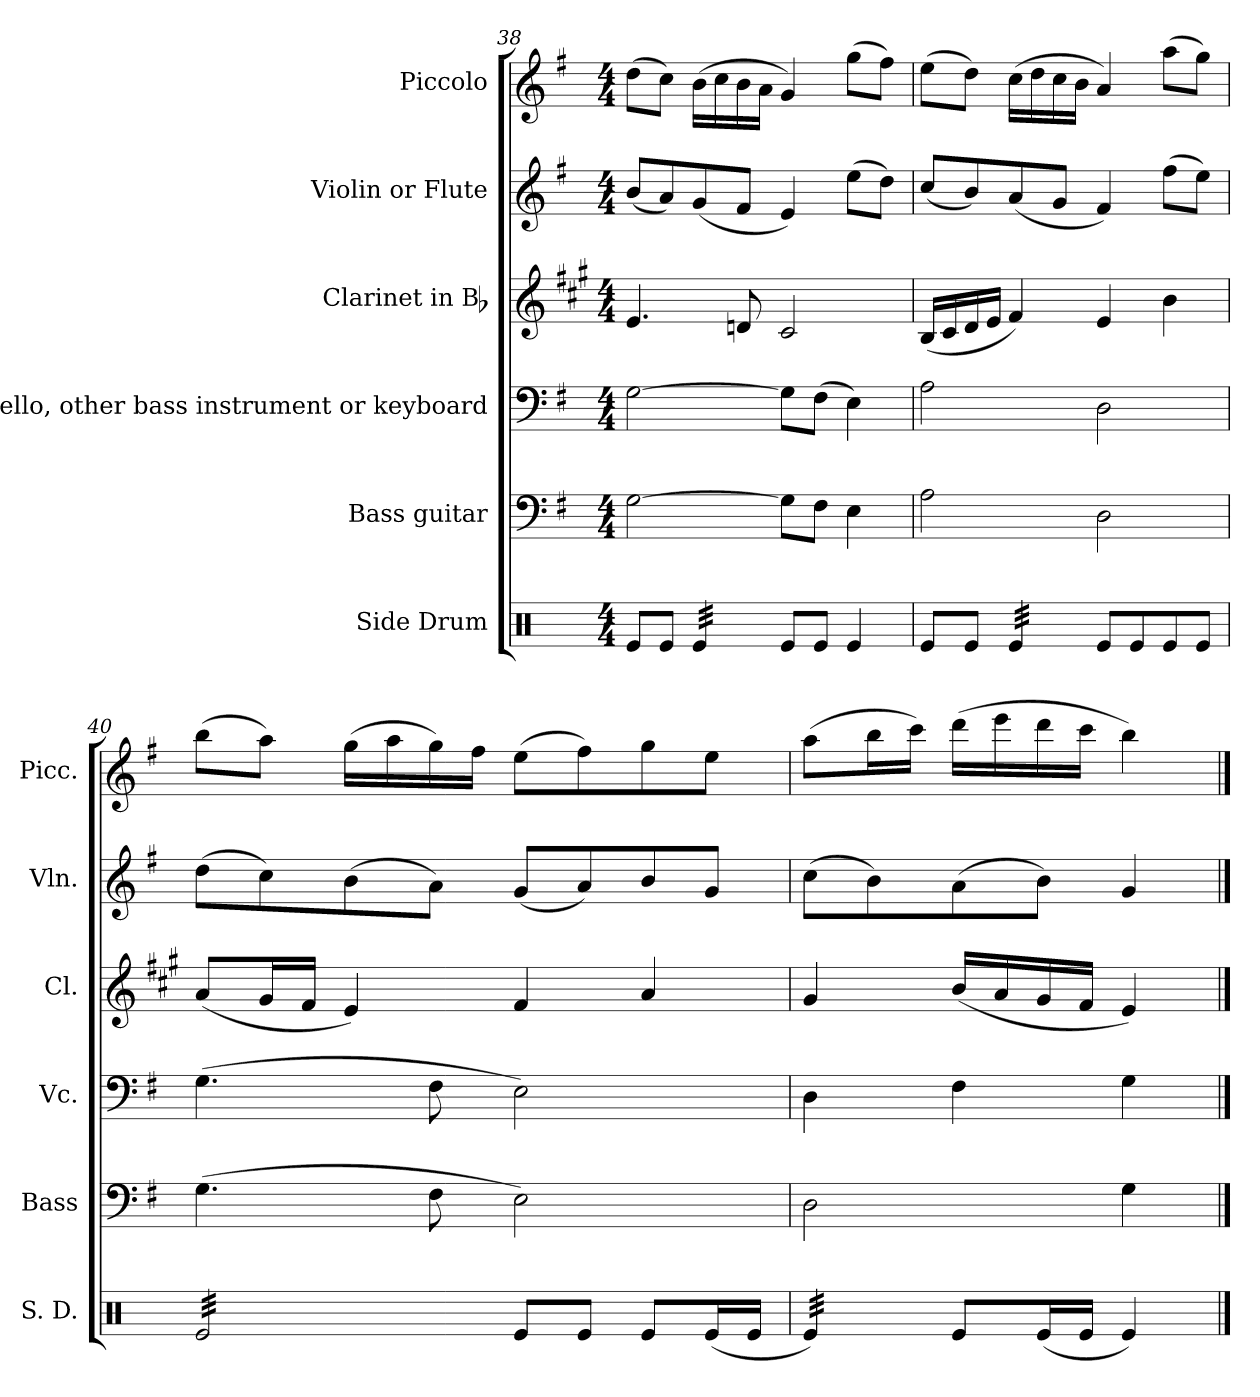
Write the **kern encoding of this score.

**kern	**kern	**kern	**kern	**kern	**kern
*part6	*part5	*part4	*part3	*part2	*part1
*staff6	*staff5	*staff4	*staff3	*staff2	*staff1
*I"Side Drum	*I"Bass guitar	*I"Violoncello, other bass instrument or keyboard	*I"Clarinet in Bb	*I"Violin or Flute	*I"Piccolo
*I'S. D.	*I'Bass	*I'Vc.	*I'Cl.	*I'Vln.	*I'Picc.
*clefX	*clefF4	*clefF4	*clefG2	*clefG2	*clefG2
*	*ITrd7c12	*	*ITrd1c2	*	*ITrd-7c-12
*k[]	*k[f#]	*k[f#]	*k[f#]	*k[f#]	*k[f#]
*C:	*G:	*G:	*G:	*G:	*G:
*M4/4	*M4/4	*M4/4	*M4/4	*M4/4	*M4/4
=38	=38	=38	=38	=38	=38
8Rei/L	[2GGi\	[2Gi\	4.di/	(8bi/L	(8dddi\L
8Rei/J	.	.	.	8ai/)	8ccci\J)
*tremolo	*	*	*	*	*
32Rei/LLL	.	.	.	(8gi/	(16bbi\LL
32Rei/	.	.	.	.	.
32Rei/	.	.	.	.	16ccci\
32Rei/	.	.	.	.	.
32Rei/	.	.	8cni/	8f#i/J	16bbi\
32Rei/	.	.	.	.	.
32Rei/	.	.	.	.	16aai\JJ
32Rei/JJJ	.	.	.	.	.
*Xtremolo	*	*	*	*	*
8Rei/L	8GGi\L]	8Gi\L]	2Bi/	4ei/)	4ggi/)
8Rei/J	8FF#i\J	(8F#i\J	.	.	.
4Rei/	4EEi\	4Ei\)	.	(8eei\L	(8gggi\L
.	.	.	.	8ddi\J)	8fff#i\J)
!!LO:LB:g=z
=39	=39	=39	=39	=39	=39
8Rei/L	2AAi\	2Ai\	(16Ai/LL	(8cci/L	(8eeei\L
.	.	.	16Bi/	.	.
8Rei/J	.	.	16ci/	8bi/)	8dddi\J)
.	.	.	16di/JJ	.	.
*tremolo	*	*	*	*	*
32Rei/LLL	.	.	4ei/)	(8ai/	(16ccci\LL
32Rei/	.	.	.	.	.
32Rei/	.	.	.	.	16dddi\
32Rei/	.	.	.	.	.
32Rei/	.	.	.	8gi/J	16ccci\
32Rei/	.	.	.	.	.
32Rei/	.	.	.	.	16bbi\JJ
32Rei/JJJ	.	.	.	.	.
*Xtremolo	*	*	*	*	*
8Rei/L	2DDi\	2Di\	4di/	4f#i/)	4aai/)
8Rei/	.	.	.	.	.
8Rei/	.	.	4ai\	(8ff#i\L	(8aaai\L
8Rei/J	.	.	.	8eei\J)	8gggi\J)
=40	=40	=40	=40	=40	=40
*tremolo	*	*	*	*	*
32Rei/LLL	(4.GGi\	(4.Gi\	(8gi/L	(8ddi\L	(8bbbi\L
32Rei/	.	.	.	.	.
32Rei/	.	.	.	.	.
32Rei/	.	.	.	.	.
32Rei/	.	.	16f#i/L	8cci\)	8aaai\J)
32Rei/	.	.	.	.	.
32Rei/	.	.	16ei/JJ	.	.
32Rei/	.	.	.	.	.
32Rei/	.	.	4di/)	(8bi\	(16gggi\LL
32Rei/	.	.	.	.	.
32Rei/	.	.	.	.	16aaai\
32Rei/	.	.	.	.	.
32Rei/	8FF#i\	8F#i\	.	8ai\J)	16gggi\)
32Rei/	.	.	.	.	.
32Rei/	.	.	.	.	16fff#i\JJ
32Rei/JJJ	.	.	.	.	.
*Xtremolo	*	*	*	*	*
8Rei/L	2EEi\)	2Ei\)	4ei/	(8gi/L	(8eeei\L
8Rei/J	.	.	.	8ai/)	8fff#i\)
8Rei/L	.	.	4gi/	8bi/	8gggi\
(16Rei/L	.	.	.	8gi/J	8eeei\J
16Rei/JJ	.	.	.	.	.
=41	=41	=41	=41	=41	=41
*tremolo	*	*	*	*	*
32Rei/)LLL	2DDi\	4Di\	4f#i/	(8cci\L	(8aaai\L
32Rei/)	.	.	.	.	.
32Rei/)	.	.	.	.	.
32Rei/)	.	.	.	.	.
32Rei/)	.	.	.	8bi\)	16bbbi\L
32Rei/)	.	.	.	.	.
32Rei/)	.	.	.	.	16cccci\JJ)
32Rei/)JJJ	.	.	.	.	.
*Xtremolo	*	*	*	*	*
8Rei/L	.	4F#i\	(16ai/LL	(8ai\	(16ddddi\LL
.	.	.	16gi/	.	16eeeei\
(16Rei/L	.	.	16f#i/	8bi\J)	16ddddi\
16Rei/JJ	.	.	16ei/JJ	.	16cccci\JJ
4Rei/)	4GGi\	4Gi\	4di/)	4gi/	4bbbi\)
==	==	==	==	==	==
*-	*-	*-	*-	*-	*-
